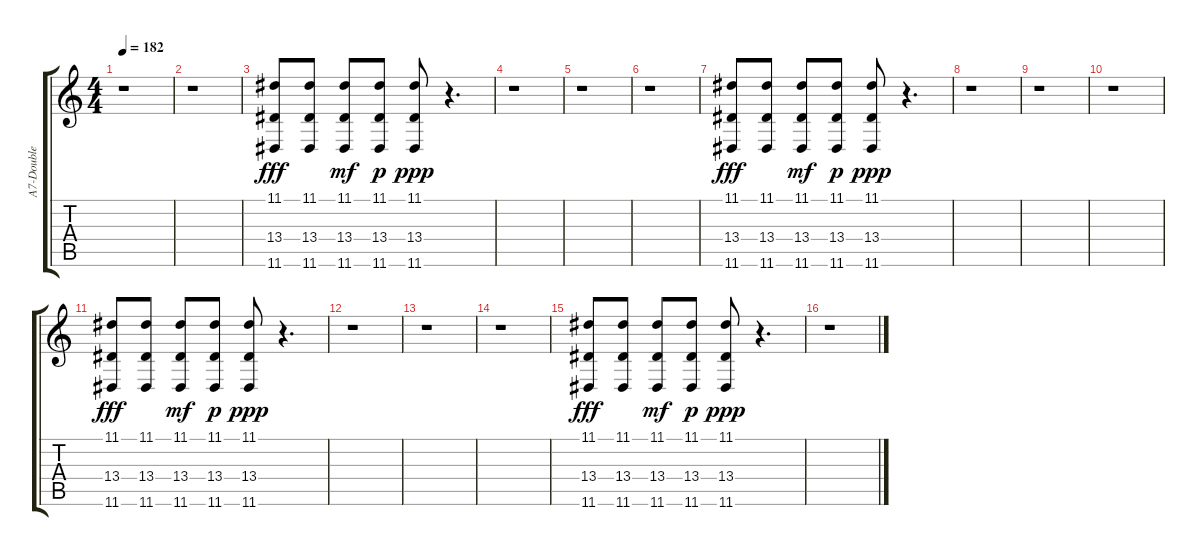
\track ("A7-Double Hit  " "A7-Double ") {instrument orchestrahit}
\staff {score tabs}
\tuning (E4 B3 G3 D3 A2 E2) {hide}
\ts (4 4)
\tempo 182
\clef g2
\ks c
r.1{dy fff} |
r.1 |
(11.1 13.4 11.6).8 (11.1 13.4 11.6).8 (11.1 13.4 11.6).8{dy mf} (11.1 13.4 11.6).8{dy p} (11.1 13.4 11.6).8{dy ppp} r.4{d} |
r.1 |
r.1 |
r.1 |
(11.1 13.4 11.6).8{dy fff} (11.1 13.4 11.6).8 (11.1 13.4 11.6).8{dy mf} (11.1 13.4 11.6).8{dy p} (11.1 13.4 11.6).8{dy ppp} r.4{d} |
r.1 |
r.1 |
r.1 |
(11.1 13.4 11.6).8{dy fff} (11.1 13.4 11.6).8 (11.1 13.4 11.6).8{dy mf} (11.1 13.4 11.6).8{dy p} (11.1 13.4 11.6).8{dy ppp} r.4{d} |
r.1 |
r.1 |
r.1 |
(11.1 13.4 11.6).8{dy fff} (11.1 13.4 11.6).8 (11.1 13.4 11.6).8{dy mf} (11.1 13.4 11.6).8{dy p} (11.1 13.4 11.6).8{dy ppp} r.4{d} |
r.1
